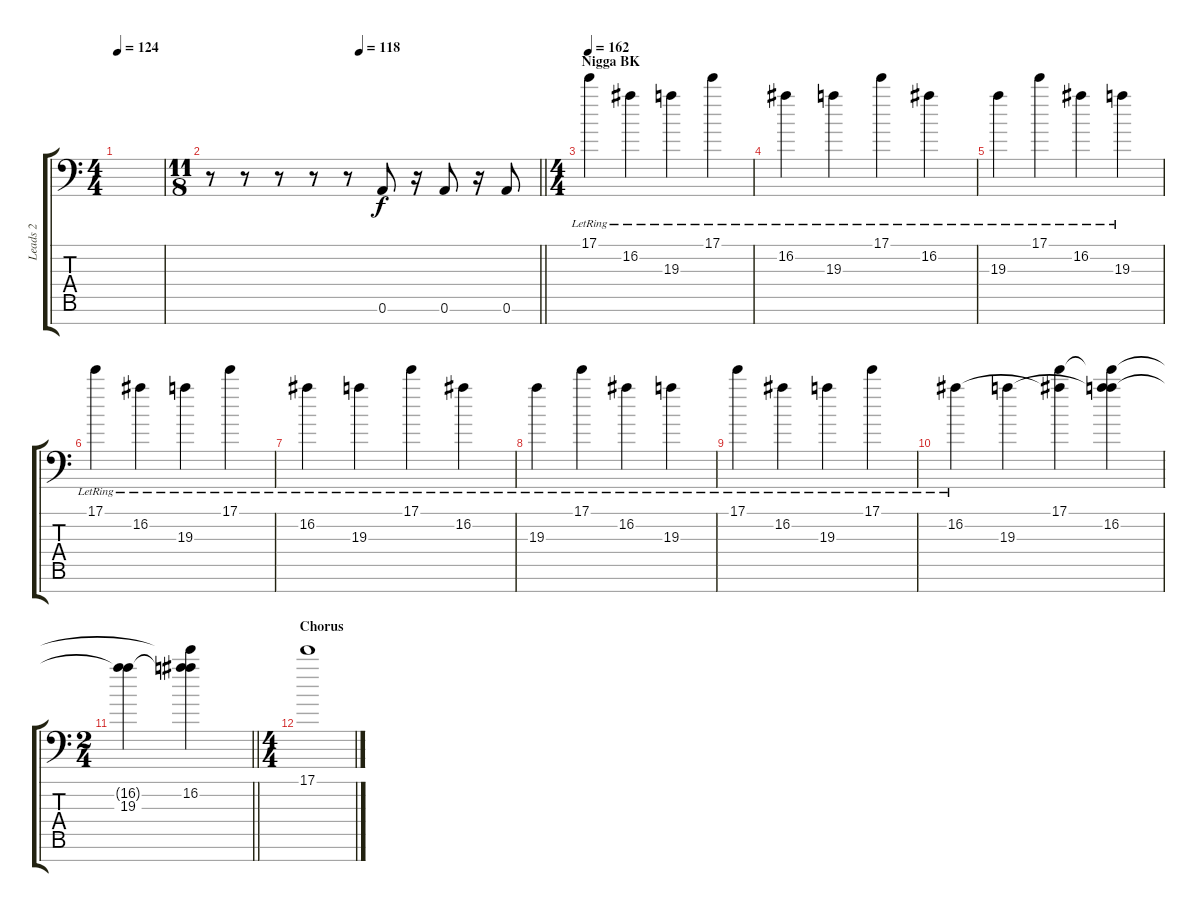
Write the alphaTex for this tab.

\track ("Leads 2" "Leads 2") {instrument electricguitarjazz}
\staff {score tabs}
\tuning (B3 Gb3 D3 A2 E2 A1 E1) {hide}
\ts (4 4)
\tempo 124
\clef f4
\ks c
|
\ts (11 8)
\tempo (118 0.45454545454545453)
\barLineRight lightlight
r.8 r.8 r.8 r.8 r.8{volume 0} 0.6.8{volume 8 instrument distortionguitar} r.16 0.6.8 r.16 0.6.8 |
\ts (4 4)
\section ("" "Nigga BK")
\tempo 162
17.1{lr}.4{volume 6 instrument koto} 16.2{lr}.4 19.3{lr}.4 17.1{lr}.4 |
16.2{lr}.4 19.3{lr}.4 17.1{lr}.4 16.2{lr}.4 |
19.3{lr}.4 17.1{lr}.4 16.2{lr}.4 19.3{lr}.4 |
17.1{lr}.4 16.2{lr}.4 19.3{lr}.4{volume 8} 17.1{lr}.4 |
16.2{lr}.4 19.3{lr}.4 17.1{lr}.4 16.2{lr}.4 |
19.3{lr}.4 17.1{lr}.4 16.2{lr}.4 19.3{lr}.4 |
17.1{lr}.4 16.2{lr}.4 19.3{lr}.4 17.1{lr}.4 |
16.2{lr}.4 19.3.4 (17.1 16.2{t}).4 (17.1{t} 16.2 19.3{t}).4 |
\ts (2 4)
\barLineRight lightlight
(16.2{t} 19.3).4 (17.1{t} 16.2 19.3{t}).4 |
\ts (4 4)
\section ("" "Chorus")
17.1.1
